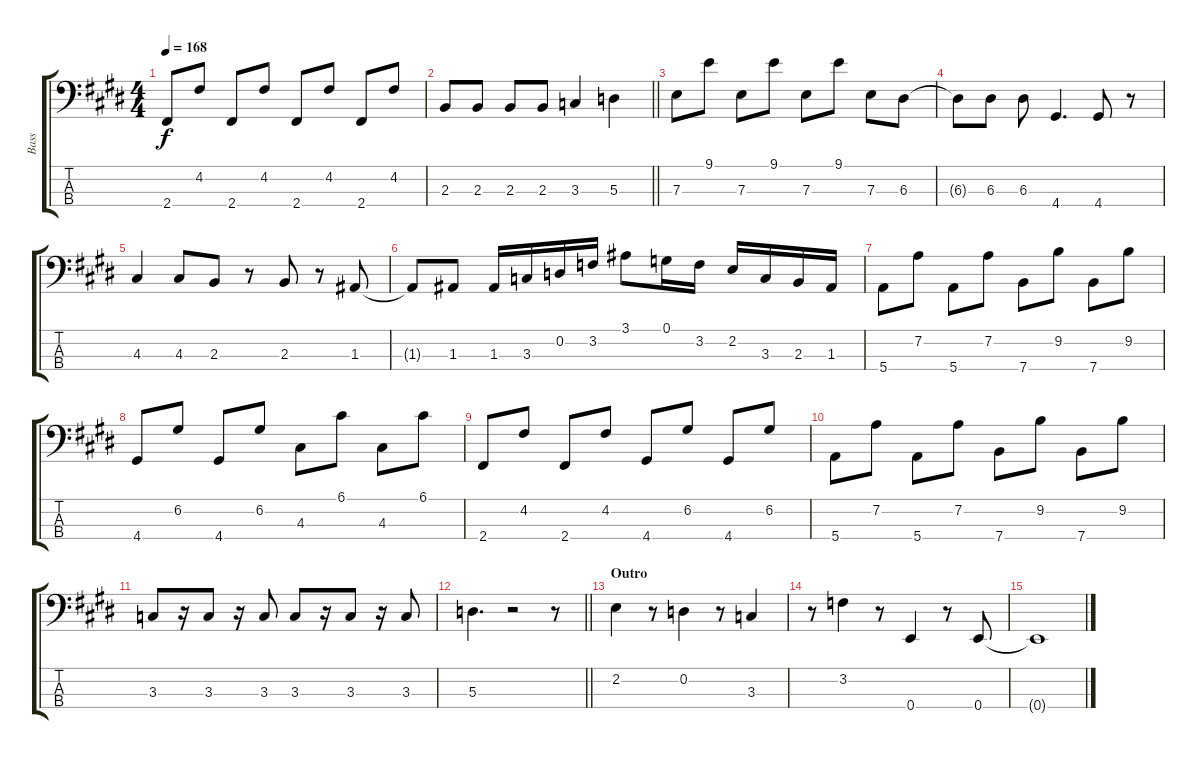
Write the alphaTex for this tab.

\track ("Bass" "Bass") {instrument synthbass2}
\staff {score tabs}
\tuning (G2 D2 A1 E1) {hide}
\ts (4 4)
\tempo 168
\clef f4
\ks e
2.4.8{dy f} 4.2.8 2.4.8 4.2.8 2.4.8 4.2.8 2.4.8 4.2.8 |
\barLineRight lightlight
2.3.8 2.3.8 2.3.8 2.3.8 3.3.4 5.3.4 |
7.3.8 9.1.8 7.3.8 9.1.8 7.3.8 9.1.8 7.3.8 6.3.8 |
6.3{t}.8 6.3.8 6.3.8 4.4.4{d} 4.4.8 r.8 |
4.3.4 4.3.8 2.3.8 r.8 2.3.8 r.8 1.3.8 |
1.3{t}.8 1.3.8 1.3.16 3.3.16 0.2.16 3.2.16 3.1.8 0.1.16 3.2.16 2.2.16 3.3.16 2.3.16 1.3.16 |
5.4.8 7.2.8 5.4.8 7.2.8 7.4.8 9.2.8 7.4.8 9.2.8 |
4.4.8 6.2.8 4.4.8 6.2.8 4.3.8 6.1.8 4.3.8 6.1.8 |
2.4.8 4.2.8 2.4.8 4.2.8 4.4.8 6.2.8 4.4.8 6.2.8 |
5.4.8 7.2.8 5.4.8 7.2.8 7.4.8 9.2.8 7.4.8 9.2.8 |
3.3.8 r.16 3.3.8 r.16 3.3.8 3.3.8 r.16 3.3.8 r.16 3.3.8 |
\barLineRight lightlight
5.3.4{d} r.2 r.8 |
\section ("" "Outro")
2.2.4 r.8 0.2.4 r.8 3.3.4 |
r.8 3.2.4 r.8 0.4.4 r.8 0.4.8 |
0.4{t}.1
